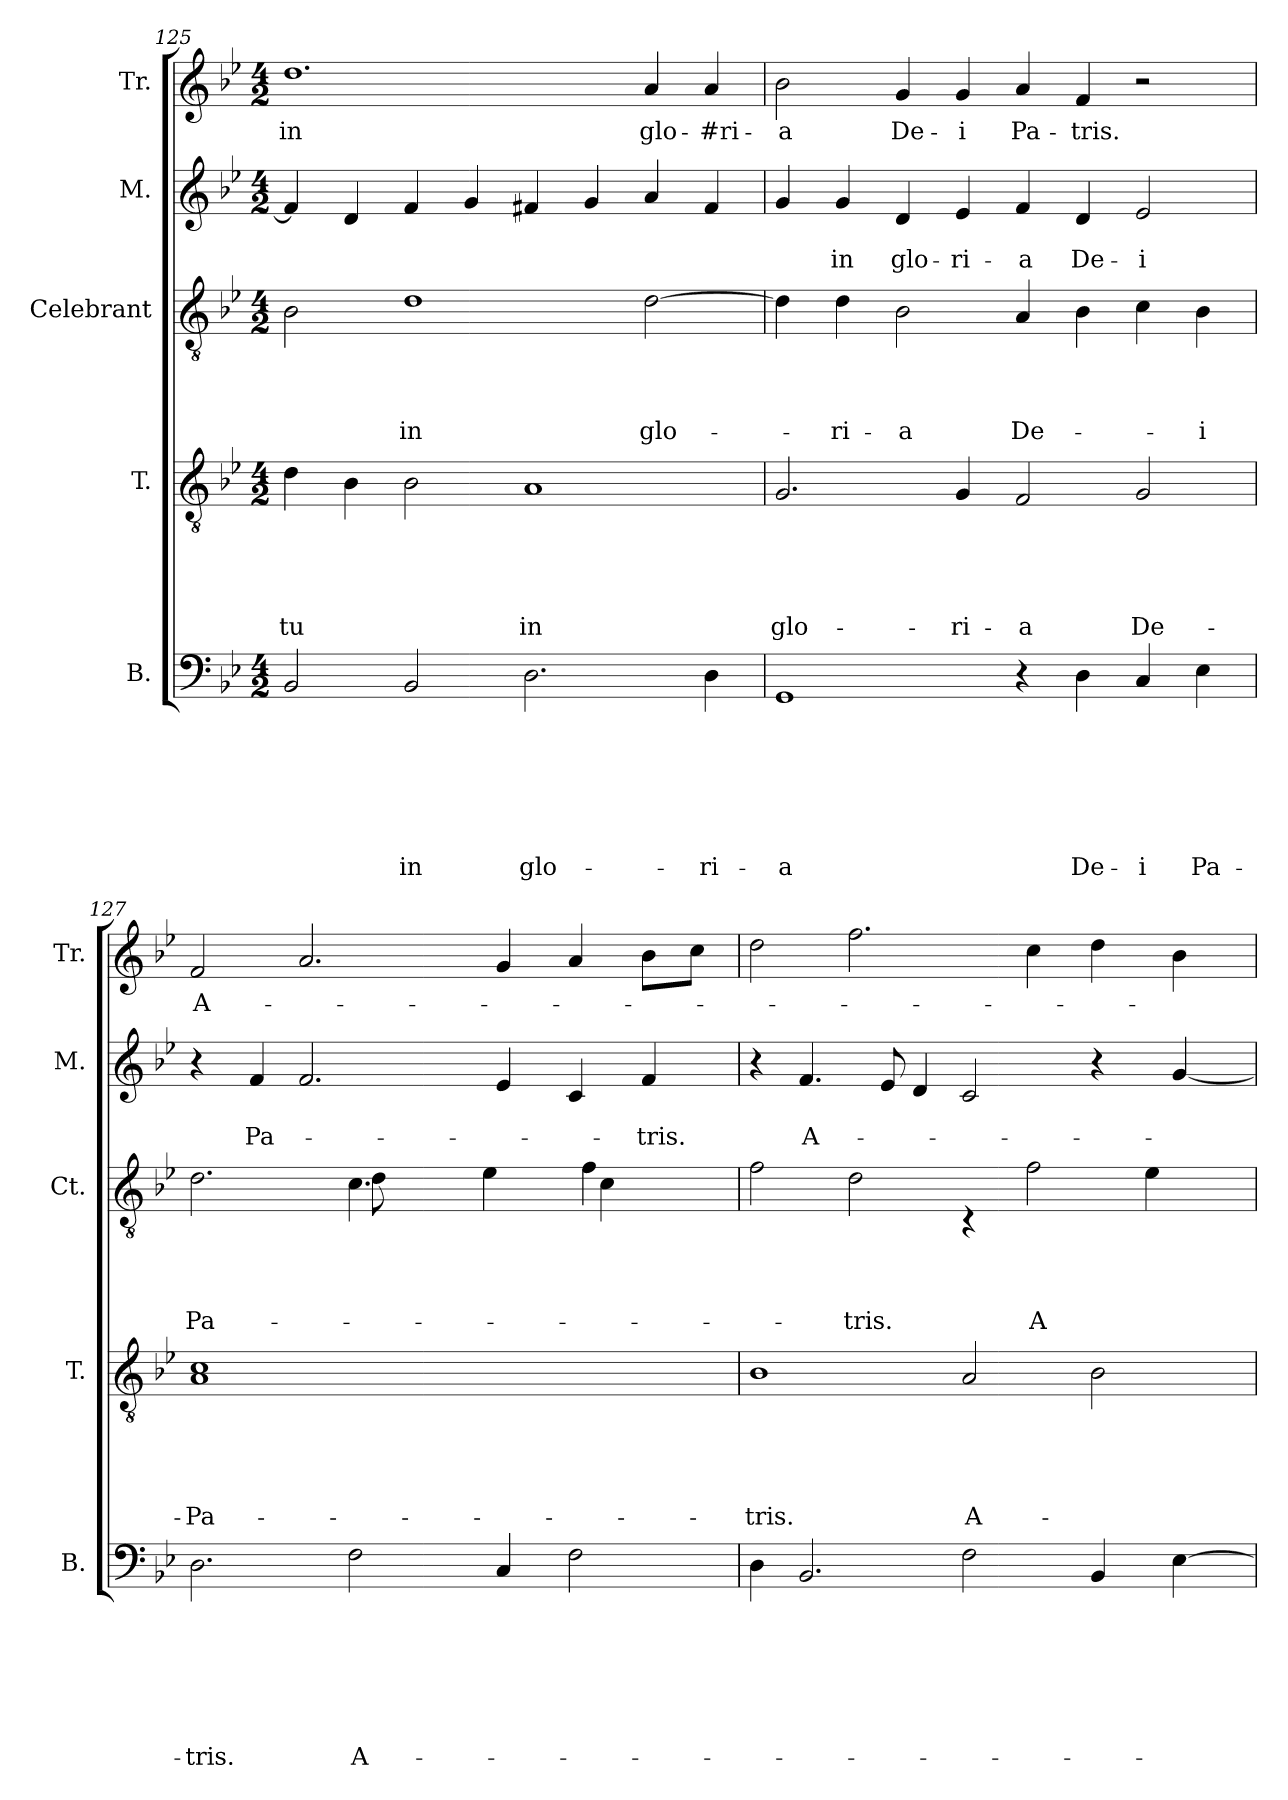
**kern	**text	**text	**text	**text	**text	**text	**text	**kern	**text	**text	**text	**text	**text	**kern	**text	**text	**text	**text	**kern	**text	**text	**kern	**text
*part5	*part5	*part5	*part5	*part5	*part5	*part5	*part5	*part4	*part4	*part4	*part4	*part4	*part4	*part3	*part3	*part3	*part3	*part3	*part2	*part2	*part2	*part1	*part1
*staff5	*staff5	*staff5	*staff5	*staff5	*staff5	*staff5	*staff5	*staff4	*staff4	*staff4	*staff4	*staff4	*staff4	*staff3	*staff3	*staff3	*staff3	*staff3	*staff2	*staff2	*staff2	*staff1	*staff1
*I"B.	*	*	*	*	*	*	*	*I"T.	*	*	*	*	*	*I"Celebrant	*	*	*	*	*I"M.	*	*	*I"Tr.	*
*I'B.	*	*	*	*	*	*	*	*I'T.	*	*	*	*	*	*I'Ct.	*	*	*	*	*I'M.	*	*	*I'Tr.	*
*clefF4	*	*	*	*	*	*	*	*clefGv2	*	*	*	*	*	*clefGv2	*	*	*	*	*clefG2	*	*	*clefG2	*
*k[b-e-]	*	*	*	*	*	*	*	*k[b-e-]	*	*	*	*	*	*k[b-e-]	*	*	*	*	*k[b-e-]	*	*	*k[b-e-]	*
*B-:	*	*	*	*	*	*	*	*B-:	*	*	*	*	*	*B-:	*	*	*	*	*B-:	*	*	*B-:	*
*M4/2	*	*	*	*	*	*	*	*M4/2	*	*	*	*	*	*M4/2	*	*	*	*	*M4/2	*	*	*M4/2	*
=125	=125	=125	=125	=125	=125	=125	=125	=125	=125	=125	=125	=125	=125	=125	=125	=125	=125	=125	=125	=125	=125	=125	=125
!	!	!	!	!	!	!	!	!	!	!	!	!	!LO:LY:b	!	!	!	!	!	!	!	!	!	!LO:LY:b
2BB-/	.	.	.	.	.	.	.	4d\	.	.	.	.	-tu	2B-\	.	.	.	.	4f/]	.	.	1.dd	in
.	.	.	.	.	.	.	.	4B-\	.	.	.	.	.	.	.	.	.	.	4d/	.	.	.	.
!	!	!	!	!	!	!	!LO:LY:b	!	!	!	!	!	!	!	!	!	!	!LO:LY:b	!	!	!	!	!
2BB-/	.	.	.	.	.	.	in	2B-\	.	.	.	.	.	1d	.	.	.	in	4f/	.	.	.	.
.	.	.	.	.	.	.	.	.	.	.	.	.	.	.	.	.	.	.	4g/	.	.	.	.
!	!	!	!	!	!	!	!LO:LY:b	!	!	!	!	!	!LO:LY:b	!	!	!	!	!	!	!	!	!	!
2.D\	.	.	.	.	.	.	glo-	1A	.	.	.	.	in	.	.	.	.	.	4f#/	.	.	.	.
.	.	.	.	.	.	.	.	.	.	.	.	.	.	.	.	.	.	.	4g/	.	.	.	.
!	!	!	!	!	!	!	!	!	!	!	!	!	!	!	!	!	!	!LO:LY:b	!	!	!	!	!LO:LY:b
.	.	.	.	.	.	.	.	.	.	.	.	.	.	[>2d\	.	.	.	glo-	4a/	.	.	4a/	glo-
!	!	!	!	!	!	!	!LO:LY:b	!	!	!	!	!	!	!	!	!	!	!	!	!	!	!	!LO:LY:b:rj
4D\	.	.	.	.	.	.	-ri-	.	.	.	.	.	.	.	.	.	.	.	4f#/	.	.	4a/	-#ri-
=126	=126	=126	=126	=126	=126	=126	=126	=126	=126	=126	=126	=126	=126	=126	=126	=126	=126	=126	=126	=126	=126	=126	=126
!	!	!	!	!	!	!	!LO:LY:b:rj	!	!	!	!	!	!LO:LY:b	!	!	!	!	!	!	!	!	!	!LO:LY:b
1GG	.	.	.	.	.	.	-a	2.G/	.	.	.	.	glo-	4d\]	.	.	.	.	4g/	.	.	2b-\	-a
!	!	!	!	!	!	!	!	!	!	!	!	!	!	!	!	!	!	!LO:LY:b	!	!	!LO:LY:b	!	!
.	.	.	.	.	.	.	.	.	.	.	.	.	.	4d\	.	.	.	-ri-	4g/	.	in	.	.
!	!	!	!	!	!	!	!	!	!	!	!	!	!	!	!	!	!	!LO:LY:b	!	!	!LO:LY:b	!	!LO:LY:b
.	.	.	.	.	.	.	.	.	.	.	.	.	.	2B-\	.	.	.	-a	4d/	.	glo-	4g/	De-
!	!	!	!	!	!	!	!	!	!	!	!	!	!LO:LY:b	!	!	!	!	!	!	!	!LO:LY:b	!	!LO:LY:b
.	.	.	.	.	.	.	.	4G/	.	.	.	.	-ri-	.	.	.	.	.	4e-/	.	-ri-	4g/	-i
!	!	!	!	!	!	!	!	!	!	!	!	!	!LO:LY:b	!	!	!	!	!LO:LY:b	!	!	!LO:LY:b	!	!LO:LY:b
4r	.	.	.	.	.	.	.	2F/	.	.	.	.	-a	4A/	.	.	.	De-	4f/	.	-a	4a/	Pa-
!	!	!	!	!	!	!	!LO:LY:b	!	!	!	!	!	!	!	!	!	!	!	!	!	!LO:LY:b	!	!LO:LY:b
4D\	.	.	.	.	.	.	De-	.	.	.	.	.	.	4B-\	.	.	.	.	4d/	.	De-	4f/	-tris.
!	!	!	!	!	!	!	!LO:LY:b	!	!	!	!	!	!LO:LY:b	!	!	!	!	!	!	!	!LO:LY:b	!	!
4C/	.	.	.	.	.	.	-i	2G/	.	.	.	.	De-	4c\	.	.	.	.	2e-/	.	-i	2r	.
!	!	!	!	!	!	!	!LO:LY:b	!	!	!	!	!	!	!	!	!	!	!LO:LY:b	!	!	!	!	!
4E-\	.	.	.	.	.	.	Pa-	.	.	.	.	.	.	4B-\	.	.	.	-i	.	.	.	.	.
!!LO:LB:g=z
=127	=127	=127	=127	=127	=127	=127	=127	=127	=127	=127	=127	=127	=127	=127	=127	=127	=127	=127	=127	=127	=127	=127	=127
!	!	!	!	!	!	!	!LO:LY:b	!	!	!	!	!	!LO:LY:b:rj	!	!	!	!	!LO:LY:b	!	!	!	!	!LO:LY:b
*	*	*	*	*	*	*	*	*	*	*	*	*	*	*^	*	*	*	*	*	*	*	*	*
*	*	*	*	*	*	*	*	*	*	*	*	*	*	*	*^	*	*	*	*	*	*	*	*	*
*	*	*	*	*	*	*	*	*	*	*	*	*	*	*	*	*^	*	*	*	*	*	*	*	*	*
2.D\	.	.	.	.	.	.	-tris.	1A 1c	.	.	.	.	Pa-	2.d\	2.ryy	2.ryy	32ryy	.	.	.	Pa-	4r	.	.	2f/	A-
.	.	.	.	.	.	.	.	.	.	.	.	.	.	.	.	.	1.ryy	.	.	.	.	.	.	.	.	.
!	!	!	!	!	!	!	!	!	!	!	!	!	!	!	!	!	!	!	!	!	!	!	!	!LO:LY:b	!	!
.	.	.	.	.	.	.	.	.	.	.	.	.	.	.	.	.	.	.	.	.	.	4f/	.	Pa-	.	.
.	.	.	.	.	.	.	.	.	.	.	.	.	.	.	.	.	.	.	.	.	.	2.f/	.	.	2.a/	.
!	!	!	!	!	!	!	!LO:LY:b	!	!	!	!	!	!	!	!	!	!	!	!	!	!	!	!	!	!	!
2F\	.	.	.	.	.	.	A-	.	.	.	.	.	.	8.ryy	4.c\	8d\	.	.	.	.	.	.	.	.	.	.
.	.	.	.	.	.	.	.	.	.	.	.	.	.	.	.	4ryy	.	.	.	.	.	.	.	.	.	.
.	.	.	.	.	.	.	.	.	.	.	.	.	.	1ryy	.	.	.	.	.	.	.	.	.	.	.	.
.	.	.	.	.	.	.	.	1ryy	.	.	.	.	.	.	.	.	.	.	.	.	.	.	.	.	.	.
.	.	.	.	.	.	.	.	.	.	.	.	.	.	.	8.ryy	16.ryy	.	.	.	.	.	.	.	.	.	.
.	.	.	.	.	.	.	.	.	.	.	.	.	.	.	.	4e-\	.	.	.	.	.	.	.	.	.	.
4C/	.	.	.	.	.	.	.	.	.	.	.	.	.	.	.	.	.	.	.	.	.	4e-/	.	.	4g/	.
.	.	.	.	.	.	.	.	.	.	.	.	.	.	.	2ryy	.	.	.	.	.	.	.	.	.	.	.
.	.	.	.	.	.	.	.	.	.	.	.	.	.	.	.	16.ryy	.	.	.	.	.	.	.	.	.	.
2F\	.	.	.	.	.	.	.	.	.	.	.	.	.	.	.	.	.	.	.	.	.	4c/	.	.	4a/	.
.	.	.	.	.	.	.	.	.	.	.	.	.	.	.	.	.	4f\	.	.	.	.	.	.	.	.	.
.	.	.	.	.	.	.	.	.	.	.	.	.	.	.	.	4c\	.	.	.	.	.	.	.	.	.	.
!	!	!	!	!	!	!	!	!	!	!	!	!	!	!	!	!	!	!	!	!	!	!	!	!LO:LY:b	!	!
.	.	.	.	.	.	.	.	.	.	.	.	.	.	.	.	.	.	.	.	.	.	4f/	.	-tris.	8b-\L	.
.	.	.	.	.	.	.	.	.	.	.	.	.	.	.	.	.	8.ryy	.	.	.	.	.	.	.	.	.
.	.	.	.	.	.	.	.	.	.	.	.	.	.	.	8.ryy	8.ryy	.	.	.	.	.	.	.	.	.	.
.	.	.	.	.	.	.	.	.	.	.	.	.	.	.	.	.	.	.	.	.	.	.	.	.	8cc\J	.
.	.	.	.	.	.	.	.	.	.	.	.	.	.	16ryy	.	.	.	.	.	.	.	.	.	.	.	.
.	.	.	.	.	.	.	.	.	.	.	.	.	.	.	.	.	32ryy	.	.	.	.	.	.	.	.	.
=128	=128	=128	=128	=128	=128	=128	=128	=128	=128	=128	=128	=128	=128	=128	=128	=128	=128	=128	=128	=128	=128	=128	=128	=128	=128	=128
!	!	!	!	!	!	!	!	!	!	!	!	!	!LO:LY:b	!	!	!	!	!	!	!	!	!	!	!	!	!
4D\	.	.	.	.	.	.	.	1B-	.	.	.	.	-tris.	2f\	1ryy	1ryy	1ryy	.	.	.	.	4r	.	.	2dd\	.
!	!	!	!	!	!	!	!	!	!	!	!	!	!	!	!	!	!	!	!	!	!	!	!	!LO:LY:b	!	!
2.BB-/	.	.	.	.	.	.	.	.	.	.	.	.	.	.	.	.	.	.	.	.	.	4.f/	.	A-	.	.
!	!	!	!	!	!	!	!	!	!	!	!	!	!	!	!	!	!	!	!	!	!LO:LY:b	!	!	!	!	!
.	.	.	.	.	.	.	.	.	.	.	.	.	.	2d\	.	.	.	.	.	.	-tris.	.	.	.	2.ff\	.
.	.	.	.	.	.	.	.	.	.	.	.	.	.	.	.	.	.	.	.	.	.	8e-/	.	.	.	.
.	.	.	.	.	.	.	.	.	.	.	.	.	.	.	.	.	.	.	.	.	.	4d/	.	.	.	.
!	!	!	!	!	!	!	!	!	!	!	!	!	!LO:LY:b	!	!	!	!	!	!	!	!	!	!	!	!	!
2F\	.	.	.	.	.	.	.	2A/	.	.	.	.	A-	16.ryy	4rC	4ryy	2ryy	.	.	.	.	2c/	.	.	.	.
.	.	.	.	.	.	.	.	.	.	.	.	.	.	2ryy	.	.	.	.	.	.	.	.	.	.	.	.
!	!	!	!	!	!	!	!	!	!	!	!	!	!	!	!	!	!	!	!	!	!LO:LY:b	!	!	!	!	!
.	.	.	.	.	.	.	.	.	.	.	.	.	.	.	16.ryy	2f\	.	.	.	.	A-	.	.	.	4cc\	.
.	.	.	.	.	.	.	.	.	.	.	.	.	.	.	2ryy	.	.	.	.	.	.	.	.	.	.	.
4BB-/	.	.	.	.	.	.	.	2B-\	.	.	.	.	.	.	.	.	8ryy	.	.	.	.	4r	.	.	4dd\	.
.	.	.	.	.	.	.	.	.	.	.	.	.	.	4ryy	.	.	.	.	.	.	.	.	.	.	.	.
.	.	.	.	.	.	.	.	.	.	.	.	.	.	.	.	.	32ryy	.	.	.	.	.	.	.	.	.
.	.	.	.	.	.	.	.	.	.	.	.	.	.	.	.	.	4e-\	.	.	.	.	.	.	.	.	.
[>4E-\	.	.	.	.	.	.	.	.	.	.	.	.	.	.	.	16.ryy	.	.	.	.	.	[<4g/	.	.	4b-\	.
.	.	.	.	.	.	.	.	.	.	.	.	.	.	8ryy	8ryy	8ryy	.	.	.	.	.	.	.	.	.	.
.	.	.	.	.	.	.	.	.	.	.	.	.	.	.	.	.	16.ryy	.	.	.	.	.	.	.	.	.
.	.	.	.	.	.	.	.	.	.	.	.	.	.	32ryy	32ryy	32ryy	.	.	.	.	.	.	.	.	.	.
*	*	*	*	*	*	*	*	*	*	*	*	*	*	*v	*v	*v	*v	*	*	*	*	*	*	*	*	*
=	=	=	=	=	=	=	=	=	=	=	=	=	=	=	=	=	=	=	=	=	=	=	=
*-	*-	*-	*-	*-	*-	*-	*-	*-	*-	*-	*-	*-	*-	*-	*-	*-	*-	*-	*-	*-	*-	*-	*-
